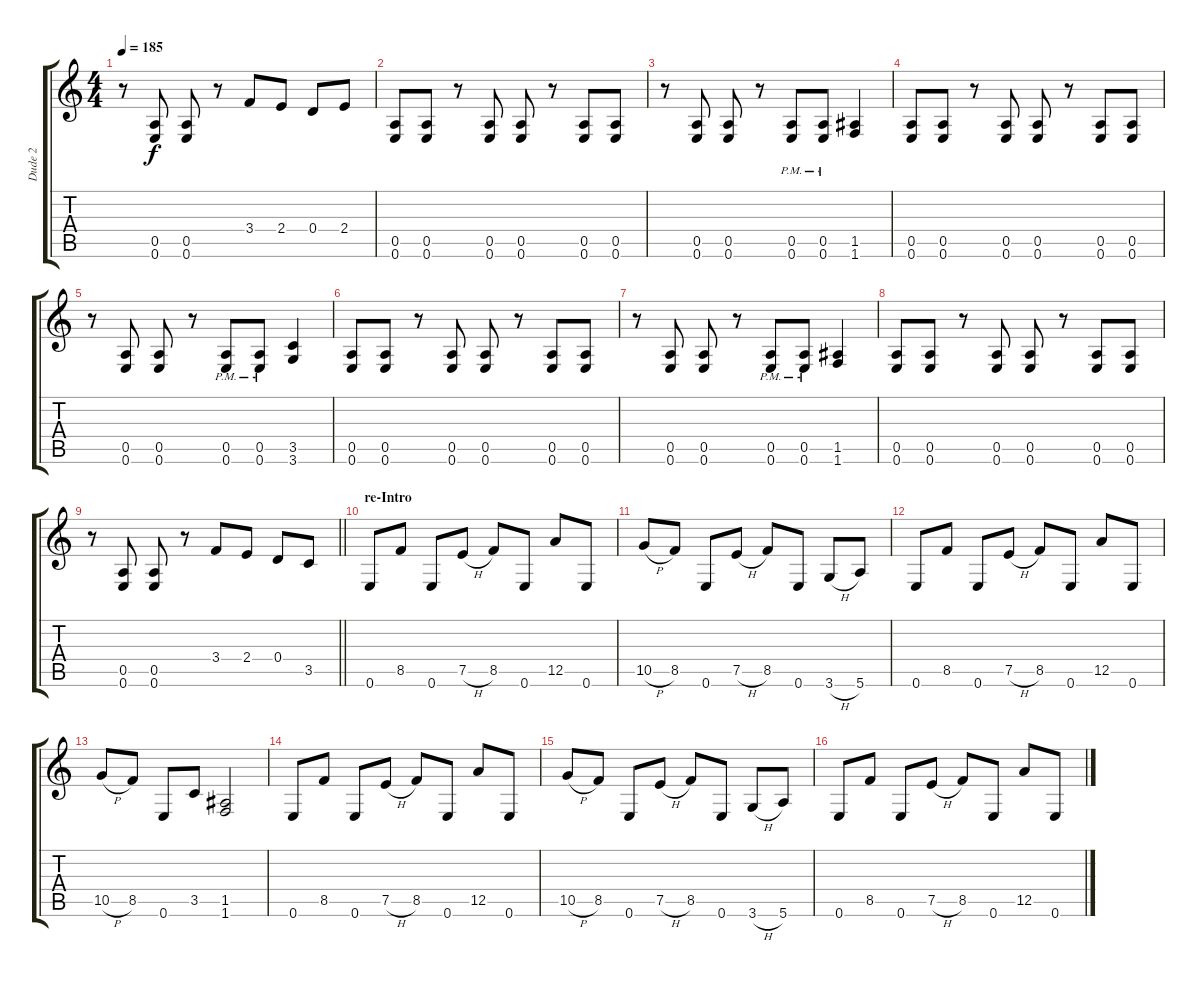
\track ("Dude 2" "Dude 2") {instrument distortionguitar}
\staff {score tabs}
\tuning (E4 B3 G3 D3 A2 E2) {hide}
\ts (4 4)
\tempo 185
\clef g2
\ks c
r.8{dy f} (0.5 0.6).8 (0.5 0.6).8 r.8 3.4.8 2.4.8 0.4.8 2.4.8 |
(0.5 0.6).8 (0.5 0.6).8 r.8 (0.5 0.6).8 (0.5 0.6).8 r.8 (0.5 0.6).8 (0.5 0.6).8 |
r.8 (0.5 0.6).8 (0.5 0.6).8 r.8 (0.5{pm} 0.6{pm}).8 (0.5{pm} 0.6{pm}).8 (1.5 1.6).4 |
(0.5 0.6).8 (0.5 0.6).8 r.8 (0.5 0.6).8 (0.5 0.6).8 r.8 (0.5 0.6).8 (0.5 0.6).8 |
r.8 (0.5 0.6).8 (0.5 0.6).8 r.8 (0.5{pm} 0.6{pm}).8 (0.5{pm} 0.6{pm}).8 (3.5 3.6).4 |
(0.5 0.6).8 (0.5 0.6).8 r.8 (0.5 0.6).8 (0.5 0.6).8 r.8 (0.5 0.6).8 (0.5 0.6).8 |
r.8 (0.5 0.6).8 (0.5 0.6).8 r.8 (0.5{pm} 0.6{pm}).8 (0.5{pm} 0.6{pm}).8 (1.5 1.6).4 |
(0.5 0.6).8 (0.5 0.6).8 r.8 (0.5 0.6).8 (0.5 0.6).8 r.8 (0.5 0.6).8 (0.5 0.6).8 |
\barLineRight lightlight
r.8 (0.5 0.6).8 (0.5 0.6).8 r.8 3.4.8 2.4.8 0.4.8 3.5.8 |
\section ("" "re-Intro")
0.6.8 8.5.8 0.6.8 7.5{h}.8 8.5.8 0.6.8 12.5.8 0.6.8 |
10.5{h}.8 8.5.8 0.6.8 7.5{h}.8 8.5.8 0.6.8 3.6{h}.8 5.6.8 |
0.6.8 8.5.8 0.6.8 7.5{h}.8 8.5.8 0.6.8 12.5.8 0.6.8 |
10.5{h}.8 8.5.8 0.6.8 3.5.8 (1.5 1.6).2 |
0.6.8 8.5.8 0.6.8 7.5{h}.8 8.5.8 0.6.8 12.5.8 0.6.8 |
10.5{h}.8 8.5.8 0.6.8 7.5{h}.8 8.5.8 0.6.8 3.6{h}.8 5.6.8 |
0.6.8 8.5.8 0.6.8 7.5{h}.8 8.5.8 0.6.8 12.5.8 0.6.8
